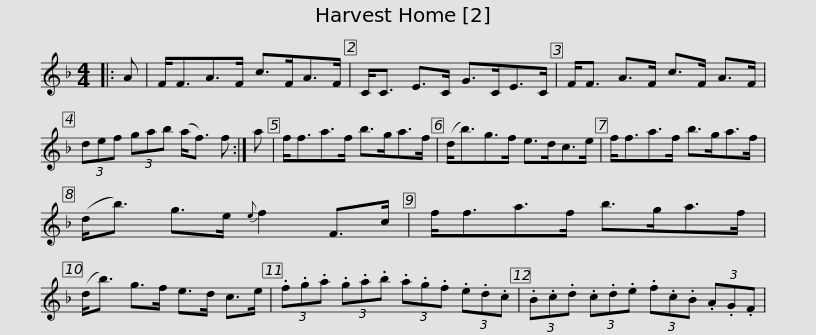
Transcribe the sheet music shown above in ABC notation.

X:1
L:1/8
M:4/4
I:linebreak $
K:F
V:1 treble
V:1
|: A | F<FA>F c>FA>F | C<C E>C G>CE>C | F<F A>F c>F A>F | (3def (3gab (a<f) f :|$ %5
 a | f<fa>f b>ga>f | (d<b)g>f e>dc>e | f<fa>f b>ga>f | (d<b) g>e{e} f2 F>c |$ %10
 f<fa>f b>ga>f | (d<b) g>f e>d c>e | (3.f.g.a (3.g.a.b (3.a.g.f (3.e.d.c | (3.B.c.d (3.c.d.e (3.f.c.B (3.A.G.F | %14
